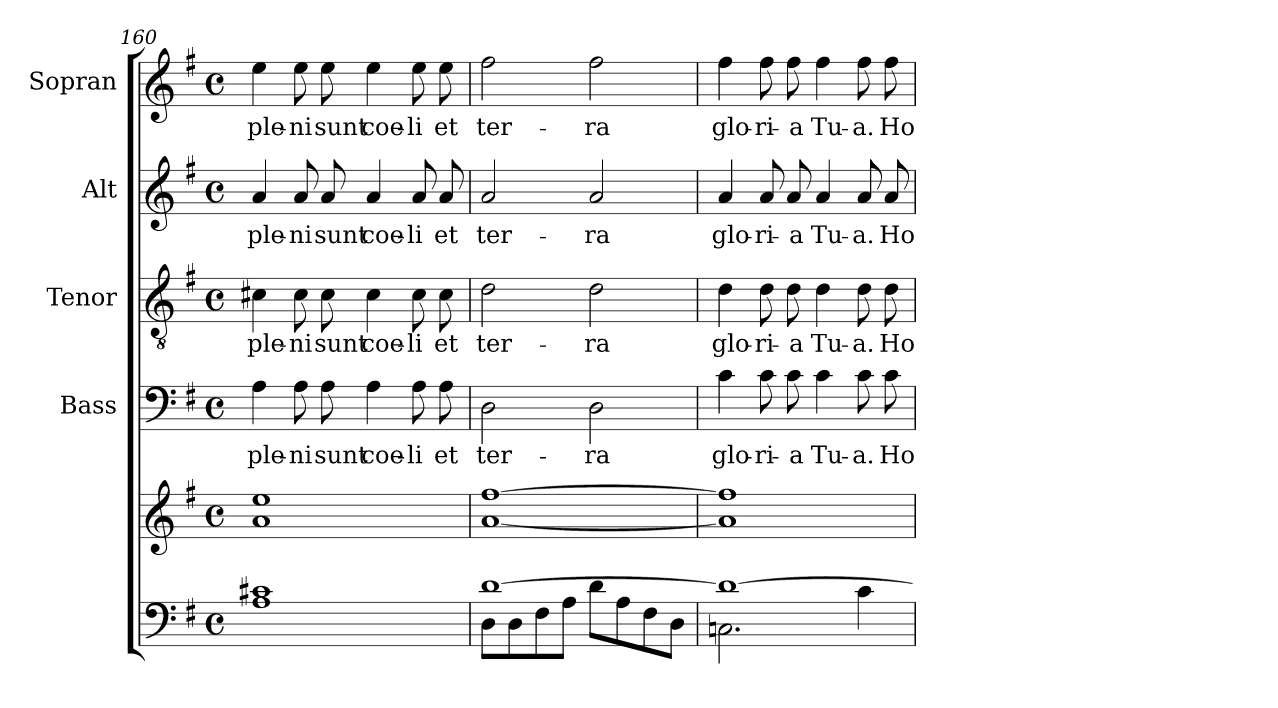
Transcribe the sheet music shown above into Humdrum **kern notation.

**kern	**kern	**kern	**text	**kern	**text	**kern	**text	**kern	**text
*part5	*part5	*part4	*part4	*part3	*part3	*part2	*part2	*part1	*part1
*staff6	*staff5	*staff4	*staff4	*staff3	*staff3	*staff2	*staff2	*staff1	*staff1
*	*	*I"Bass	*	*I"Tenor	*	*I"Alt	*	*I"Sopran	*
*	*	*I'B.	*	*I'T.	*	*I'A.	*	*I'S.	*
!!LO:PB:g=z
*clefF4	*clefG2	*clefF4	*	*clefGv2	*	*clefG2	*	*clefG2	*
*k[f#]	*k[f#]	*k[f#]	*	*k[f#]	*	*k[f#]	*	*k[f#]	*
*G:	*G:	*G:	*	*G:	*	*G:	*	*G:	*
*M4/4	*M4/4	*M4/4	*	*M4/4	*	*M4/4	*	*M4/4	*
*met(c)	*met(c)	*met(c)	*	*met(c)	*	*met(c)	*	*met(c)	*
=160	=160	=160	=160	=160	=160	=160	=160	=160	=160
!	!	!	!LO:LY:b	!	!LO:LY:b	!	!LO:LY:b	!	!LO:LY:b
1A 1c#X	1a 1ee	4A\	ple-	4c#X\	ple-	4a/	ple-	4ee\	ple-
!	!	!	!LO:LY:b	!	!LO:LY:b	!	!LO:LY:b	!	!LO:LY:b
.	.	8A\	-ni	8c#\	-ni	8a/	-ni	8ee\	-ni
!	!	!	!LO:LY:b	!	!LO:LY:b	!	!LO:LY:b	!	!LO:LY:b
.	.	8A\	sunt	8c#\	sunt	8a/	sunt	8ee\	sunt
!	!	!	!LO:LY:b	!	!LO:LY:b	!	!LO:LY:b	!	!LO:LY:b
.	.	4A\	coe-	4c#\	coe-	4a/	coe-	4ee\	coe-
!	!	!	!LO:LY:b	!	!LO:LY:b	!	!LO:LY:b	!	!LO:LY:b
.	.	8A\	-li	8c#\	-li	8a/	-li	8ee\	-li
!	!	!	!LO:LY:b	!	!LO:LY:b	!	!LO:LY:b	!	!LO:LY:b
.	.	8A\	et	8c#\	et	8a/	et	8ee\	et
=161	=161	=161	=161	=161	=161	=161	=161	=161	=161
*^	*	*	*	*	*	*	*	*	*
!	!	!	!	!LO:LY:b	!	!LO:LY:b	!	!LO:LY:b	!	!LO:LY:b
[>1d	8D\L	[1a [1ff#	2D\	ter-	2d\	ter-	2a/	ter-	2ff#\	ter-
.	8D\	.	.	.	.	.	.	.	.	.
.	8F#\	.	.	.	.	.	.	.	.	.
.	8A\J	.	.	.	.	.	.	.	.	.
!	!	!	!	!LO:LY:b	!	!LO:LY:b	!	!LO:LY:b	!	!LO:LY:b
.	8d\L	.	2D\	-ra	2d\	-ra	2a/	-ra	2ff#\	-ra
.	8A\	.	.	.	.	.	.	.	.	.
.	8F#\	.	.	.	.	.	.	.	.	.
.	8D\J	.	.	.	.	.	.	.	.	.
=162	=162	=162	=162	=162	=162	=162	=162	=162	=162	=162
!	!	!	!	!LO:LY:b	!	!LO:LY:b	!	!LO:LY:b	!	!LO:LY:b
1d_	2.Cn\	1a] 1ff#]	4c\	glo-	4d\	glo-	4a/	glo-	4ff#\	glo-
!	!	!	!	!LO:LY:b	!	!LO:LY:b	!	!LO:LY:b	!	!LO:LY:b
.	.	.	8c\	-ri-	8d\	-ri-	8a/	-ri-	8ff#\	-ri-
!	!	!	!	!LO:LY:b	!	!LO:LY:b	!	!LO:LY:b	!	!LO:LY:b
.	.	.	8c\	-a	8d\	-a	8a/	-a	8ff#\	-a
!	!	!	!	!LO:LY:b	!	!LO:LY:b	!	!LO:LY:b	!	!LO:LY:b
.	.	.	4c\	Tu-	4d\	Tu-	4a/	Tu-	4ff#\	Tu-
!	!	!	!	!LO:LY:b	!	!LO:LY:b	!	!LO:LY:b	!	!LO:LY:b
.	4c\	.	8c\	-a.	8d\	-a.	8a/	-a.	8ff#\	-a.
!	!	!	!	!LO:LY:b	!	!LO:LY:b	!	!LO:LY:b	!	!LO:LY:b
.	.	.	8c\	Ho-	8d\	Ho-	8a/	Ho-	8ff#\	Ho-
*v	*v	*	*	*	*	*	*	*	*	*
=	=	=	=	=	=	=	=	=	=
*-	*-	*-	*-	*-	*-	*-	*-	*-	*-
